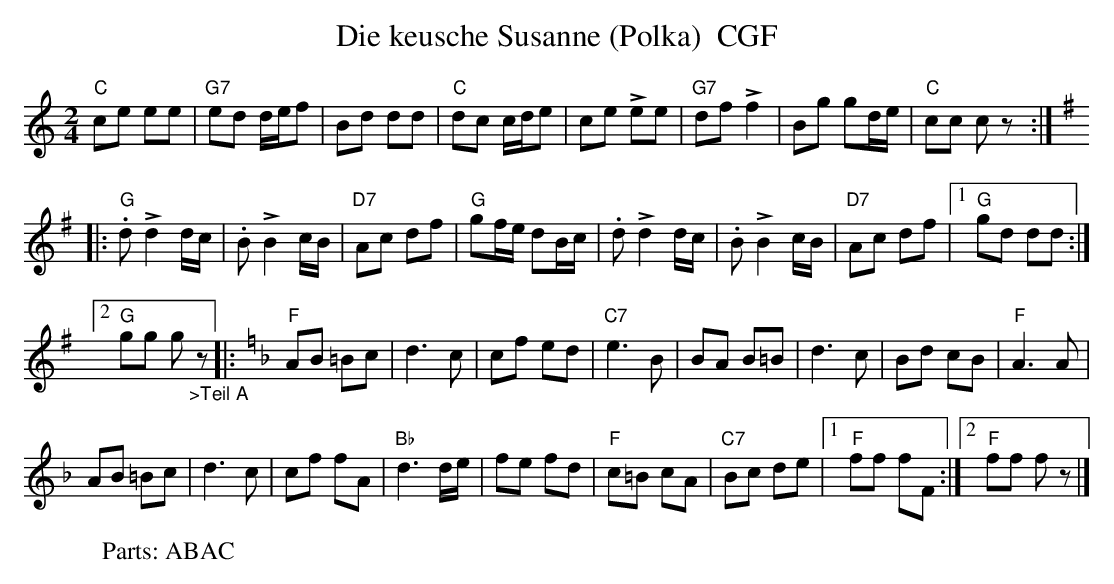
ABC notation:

X:1
T: Die keusche Susanne (Polka)  CGF
M:2/4
L:1/8
K:C %%MIDI gchordon
"C"ce ee | "G7"ed d/e/f | Bd dd | "C"dc c/d/e | ce !>!ee | "G7"df !>!f2 | \
Bg gd/e/ | "C"cc cz::  [K:G]
 "G".d!>!d2d/c/ | .B!>!B2c/B/ | "D7"Ac df | "G"gf/e/ dB/c/ | \
.d!>!d2d/c/ | .B!>!B2c/B/ | "D7"Ac df |1 "G"gd dd :|2
 "G"gg g"_>Teil A"z  [K:F] \
|: "F"AB =Bc | d3c | cf ed | "C7"e3B | BA B=B | d3c | \
Bd cB | "F"A3A |
 AB =Bc | d3 c | cf fA | "Bb"d3 d/e/ | \
fe fd | "F"c=B cA | "C7"Bc de |1 "F"ff fF :|2 "F"ff fz |]
W: Parts: ABAC
